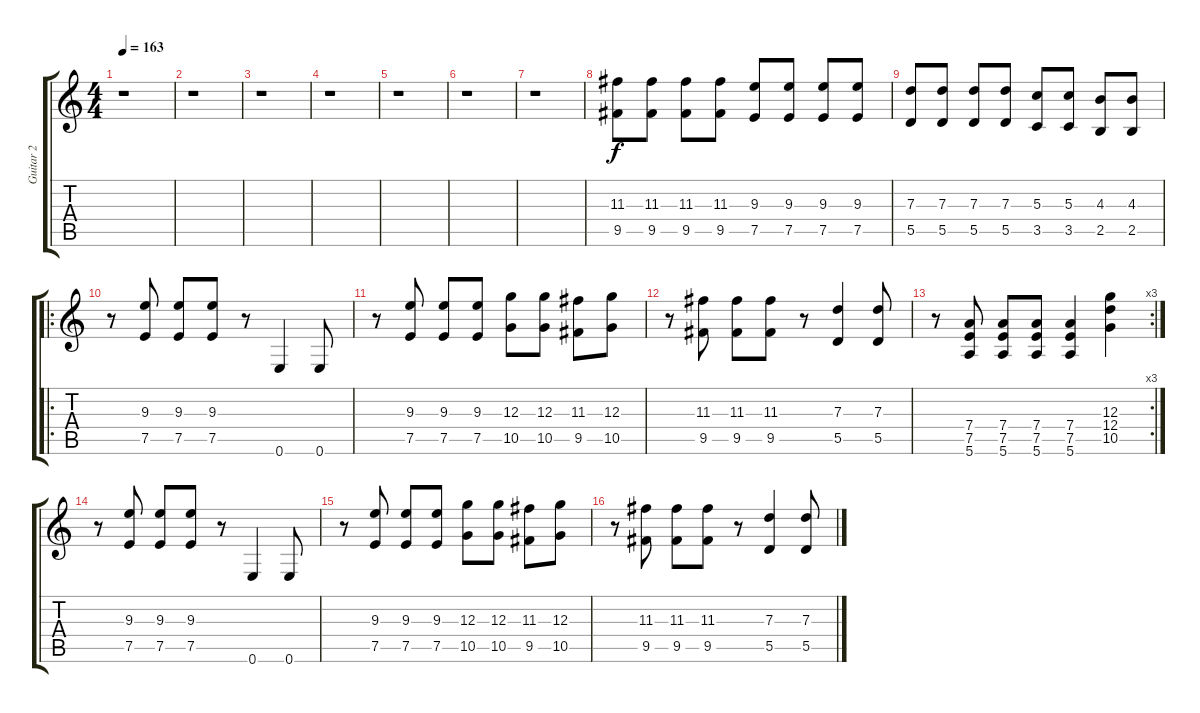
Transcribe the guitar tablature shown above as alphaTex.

\track ("Guitar 2" "Guitar 2") {instrument overdrivenguitar}
\staff {score tabs}
\tuning (E4 B3 G3 D3 A2 E2) {hide}
\ts (4 4)
\tempo 163
\clef g2
\ks c
r.1{dy f} |
r.1 |
r.1 |
r.1 |
r.1 |
r.1 |
r.1 |
(11.3 9.5).8 (11.3 9.5).8 (11.3 9.5).8 (11.3 9.5).8 (9.3 7.5).8 (9.3 7.5).8 (9.3 7.5).8 (9.3 7.5).8 |
(7.3 5.5).8 (7.3 5.5).8 (7.3 5.5).8 (7.3 5.5).8 (5.3 3.5).8 (5.3 3.5).8 (4.3 2.5).8 (4.3 2.5).8 |
\ro
r.8 (9.3 7.5).8 (9.3 7.5).8 (9.3 7.5).8 r.8 0.6.4 0.6.8 |
r.8 (9.3 7.5).8 (9.3 7.5).8 (9.3 7.5).8 (12.3 10.5).8 (12.3 10.5).8 (11.3 9.5).8 (12.3 10.5).8 |
r.8 (11.3 9.5).8 (11.3 9.5).8 (11.3 9.5).8 r.8 (7.3 5.5).4 (7.3 5.5).8 |
\rc 3
r.8 (7.4 7.5 5.6).8 (7.4 7.5 5.6).8 (7.4 7.5 5.6).8 (7.4 7.5 5.6).4 (12.3 12.4 10.5).4 |
r.8 (9.3 7.5).8 (9.3 7.5).8 (9.3 7.5).8 r.8 0.6.4 0.6.8 |
r.8 (9.3 7.5).8 (9.3 7.5).8 (9.3 7.5).8 (12.3 10.5).8 (12.3 10.5).8 (11.3 9.5).8 (12.3 10.5).8 |
r.8 (11.3 9.5).8 (11.3 9.5).8 (11.3 9.5).8 r.8 (7.3 5.5).4 (7.3 5.5).8
